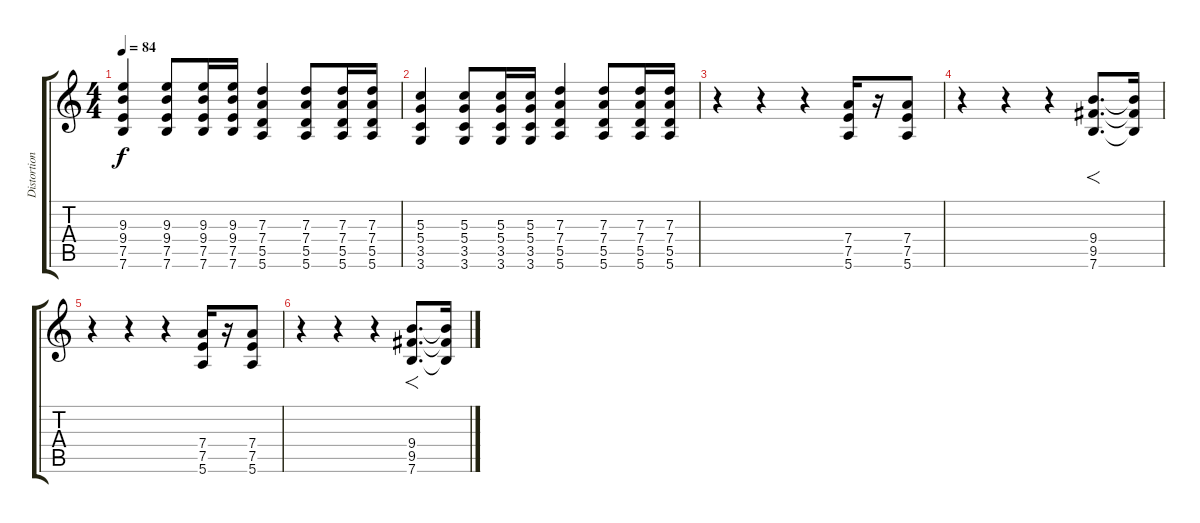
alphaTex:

\track ("Distortion Guitar" "Distortion") {instrument distortionguitar}
\staff {score tabs}
\tuning (E4 B3 G3 D3 A2 E2) {hide}
\ts (4 4)
\tempo 84
\clef g2
\ks c
(9.3 9.4 7.5 7.6).4{dy f} (9.3 9.4 7.5 7.6).8 (9.3 9.4 7.5 7.6).16 (9.3 9.4 7.5 7.6).16 (7.3 7.4 5.5 5.6).4 (7.3 7.4 5.5 5.6).8 (7.3 7.4 5.5 5.6).16 (7.3 7.4 5.5 5.6).16 |
(5.3 5.4 3.5 3.6).4 (5.3 5.4 3.5 3.6).8 (5.3 5.4 3.5 3.6).16 (5.3 5.4 3.5 3.6).16 (7.3 7.4 5.5 5.6).4 (7.3 7.4 5.5 5.6).8 (7.3 7.4 5.5 5.6).16 (7.3 7.4 5.5 5.6).16 |
r.4 r.4 r.4 (7.4 7.5 5.6).16 r.16 (7.4 7.5 5.6).8 |
r.4 r.4 r.4 (9.4 9.5 7.6).8{f d} (9.4{t} 9.5{t} 7.6{t}).16 |
r.4 r.4 r.4 (7.4 7.5 5.6).16 r.16 (7.4 7.5 5.6).8 |
r.4 r.4 r.4 (9.4 9.5 7.6).8{f d} (9.4{t} 9.5{t} 7.6{t}).16
